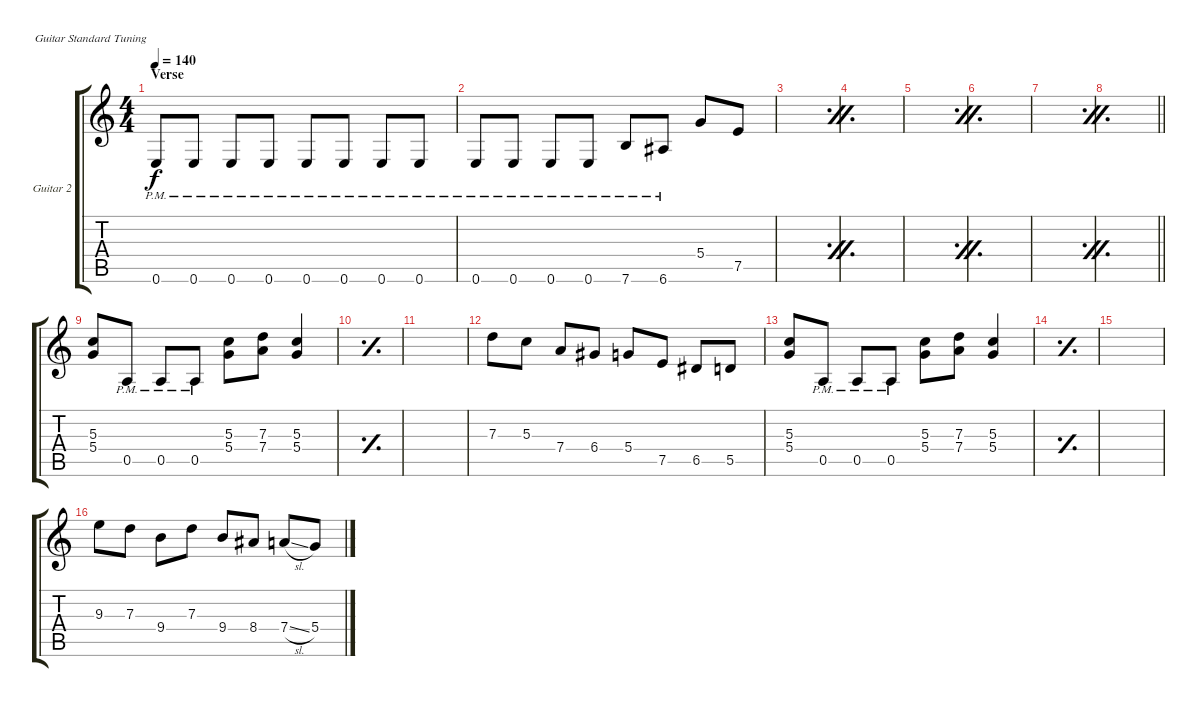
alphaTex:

\defaultSystemsLayout 4
\bracketExtendMode groupsimilarinstruments
\firstSystemTrackNameOrientation horizontal
\otherSystemsTrackNameOrientation horizontal
\track ("Guitar 2" "Guitar 2") {instrument distortionguitar}
\staff {score tabs}
\tuning (E4 B3 G3 D3 A2 E2)
\ts (4 4)
\section ("" "Verse")
\tempo 140
\clef g2
\scale
0.333333
\ks c
0.6{pm}.8{dy f} 0.6{pm}.8 0.6{pm}.8 0.6{pm}.8 0.6{pm}.8 0.6{pm}.8 0.6{pm}.8 0.6{pm}.8 |
\scale
0.333333 0.6{pm}.8 0.6{pm}.8 0.6{pm}.8 0.6{pm}.8 7.6{pm}.8 6.6{pm}.8 5.4.8 7.5.8 |
\simile firstofdouble
\scale
0.333333 |
\simile secondofdouble
\scale
0.333333 |
\simile firstofdouble
\scale
0.333333 |
\simile secondofdouble
\scale
0.333333 |
\simile firstofdouble
\scale
0.333333 |
\simile secondofdouble
\scale
0.333333
\barLineRight lightlight
|
\simile none
\scale
0.333333 (5.3 5.4).8 0.5{pm}.8 0.5{pm}.8 0.5{pm}.8 (5.3 5.4).8 (7.3 7.4).8 (5.3 5.4).4 |
\simile simple
\scale
0.333333 |
\scale
0.333333 |
\simile none
\scale
0.333333 7.3.8 5.3.8 7.4.8 6.4.8 5.4.8 7.5.8 6.5.8 5.5.8 |
\scale
0.333333 (5.3 5.4).8 0.5{pm}.8 0.5{pm}.8 0.5{pm}.8 (5.3 5.4).8 (7.3 7.4).8 (5.3 5.4).4 |
\simile simple
\scale
0.333333 |
\scale
0.333333 |
\simile none
\scale
0.333333 9.3.8 7.3.8 9.4.8 7.3.8 9.4.8 8.4.8 7.4{sl}.8 5.4.8
